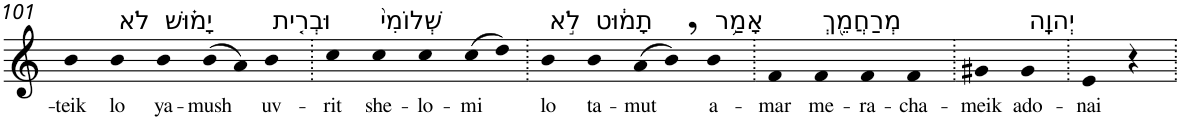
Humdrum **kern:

**kern	**text
*part1	*part1
*staff1	*staff1
*I"Piano	*
*I'Pno	*
!!LO:PB:g=z
*clefG2	*
*k[]	*
=101	=101
!	!LO:LY:b
4b	-teik
!LO:TX:a:t=לֹא	!
!	!LO:LY:b
4b	lo
!LO:TX:a:t=יָמ֗וּשׁ	!
!	!LO:LY:b
4b	ya-
!	!LO:LY:b
(8b	-mush
8a)	.
!LO:TX:a:t=וּבְרִ֤ית	!
!	!LO:LY:b
4b	uv-
=102.	=102.
!	!LO:LY:b
4cc	-rit
!LO:TX:a:t=שְׁלוֹמִי֙	!
!	!LO:LY:b
4cc	she-
!	!LO:LY:b
4cc	-lo-
!	!LO:LY:b
(8cc	-mi
8dd)	.
=103.	=103.
!LO:TX:a:t=לֹ֣א	!
!	!LO:LY:b
4b	lo
!LO:TX:a:t=תָמ֔וּט	!
!	!LO:LY:b
4b	ta-
!	!LO:LY:b
(8a	-mut
8b,)	.
!LO:TX:a:t=אָמַ֥ר	!
!	!LO:LY:b
4b	a-
=104.	=104.
!	!LO:LY:b
4f	-mar
!LO:TX:a:t=מְרַחֲמֵ֖ךְ	!
!	!LO:LY:b
4f	me-
!	!LO:LY:b
4f	-ra-
!	!LO:LY:b
4f	-cha-
=105.	=105.
!	!LO:LY:b
4g#X	-meik
!LO:TX:a:t=יְהוָֽה	!
!	!LO:LY:b
4g#	ado-
=106.	=106.
!	!LO:LY:b
4e	-nai
4r	.
=.	=.
*-	*-
